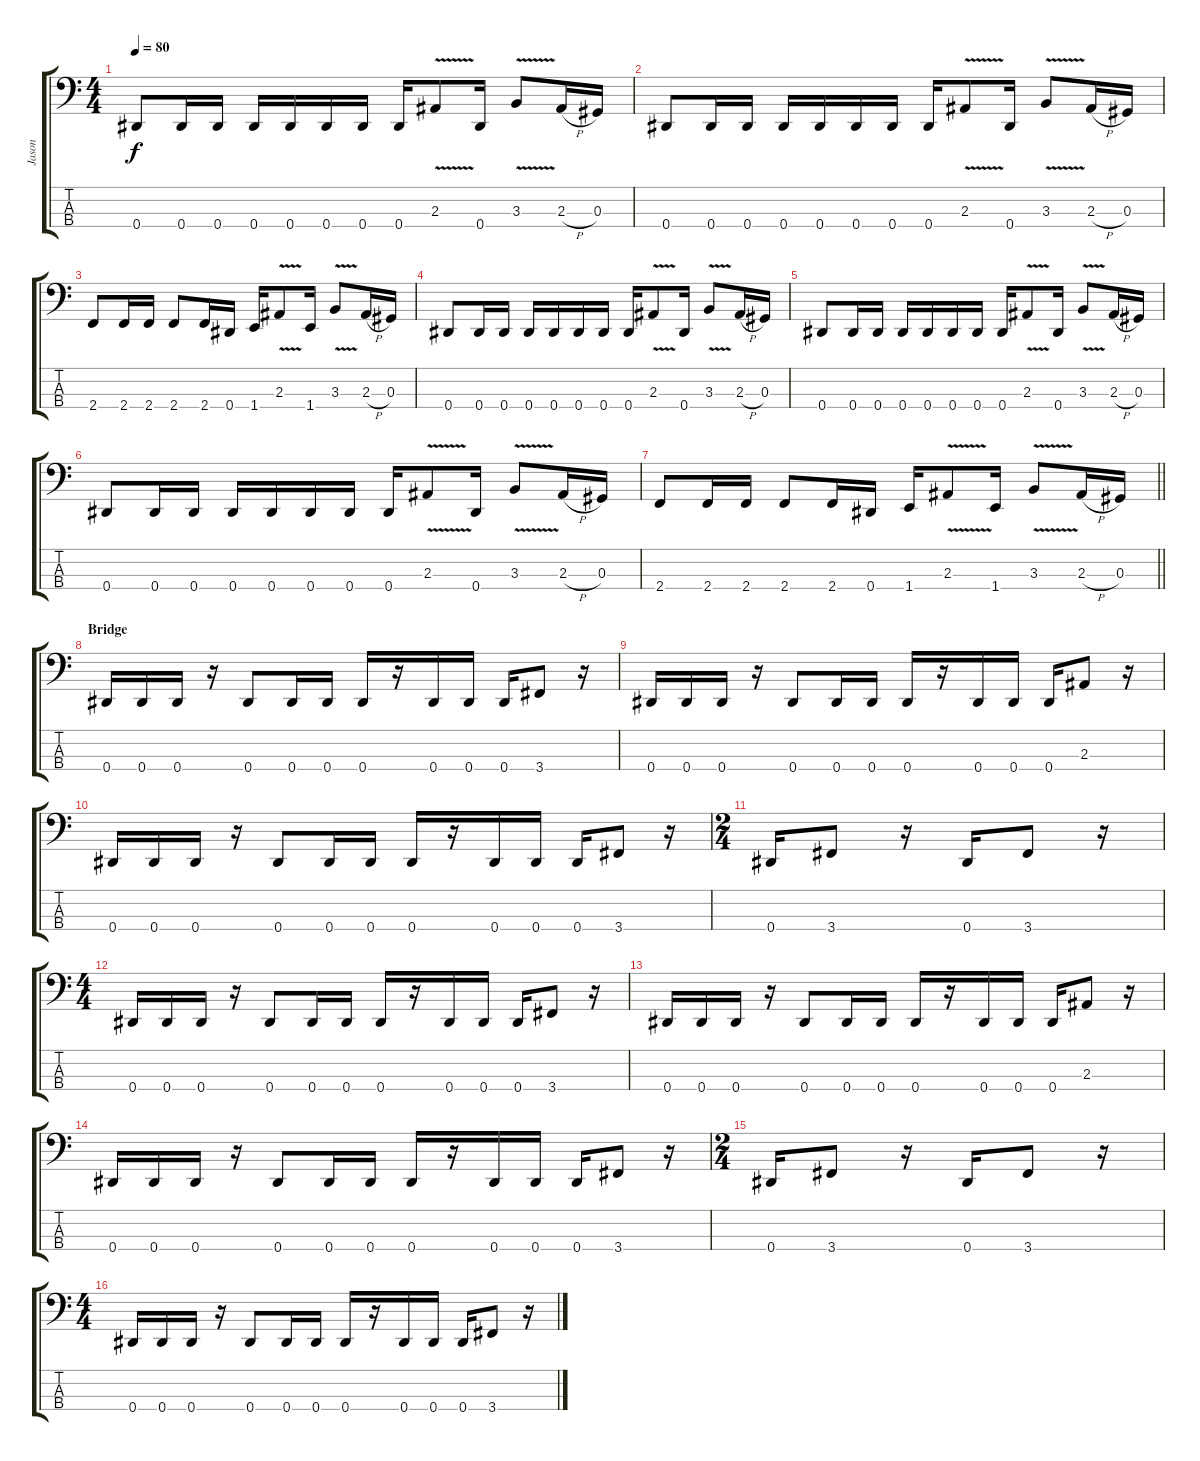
\track ("Jason" "Jason") {instrument electricbasspick}
\staff {score tabs}
\tuning (Gb2 Db2 Ab1 Eb1) {hide}
\ts (4 4)
\tempo 80
\clef f4
\ks c
0.4.8{dy f} 0.4.16 0.4.16 0.4.16 0.4.16 0.4.16 0.4.16 0.4.16 2.3{v}.8 0.4.16 3.3{v}.8 2.3{h}.16 0.3.16 |
0.4.8 0.4.16 0.4.16 0.4.16 0.4.16 0.4.16 0.4.16 0.4.16 2.3{v}.8 0.4.16 3.3{v}.8 2.3{h}.16 0.3.16 |
2.4.8 2.4.16 2.4.16 2.4.8 2.4.16 0.4.16 1.4.16 2.3{v}.8 1.4.16 3.3{v}.8 2.3{h}.16 0.3.16 |
0.4.8 0.4.16 0.4.16 0.4.16 0.4.16 0.4.16 0.4.16 0.4.16 2.3{v}.8 0.4.16 3.3{v}.8 2.3{h}.16 0.3.16 |
0.4.8 0.4.16 0.4.16 0.4.16 0.4.16 0.4.16 0.4.16 0.4.16 2.3{v}.8 0.4.16 3.3{v}.8 2.3{h}.16 0.3.16 |
0.4.8 0.4.16 0.4.16 0.4.16 0.4.16 0.4.16 0.4.16 0.4.16 2.3{v}.8 0.4.16 3.3{v}.8 2.3{h}.16 0.3.16 |
\barLineRight lightlight
2.4.8 2.4.16 2.4.16 2.4.8 2.4.16 0.4.16 1.4.16 2.3{v}.8 1.4.16 3.3{v}.8 2.3{h}.16 0.3.16 |
\section ("" "Bridge")
0.4.16 0.4.16 0.4.16 r.16 0.4.8 0.4.16 0.4.16 0.4.16 r.16 0.4.16 0.4.16 0.4.16 3.4.8 r.16 |
0.4.16 0.4.16 0.4.16 r.16 0.4.8 0.4.16 0.4.16 0.4.16 r.16 0.4.16 0.4.16 0.4.16 2.3.8 r.16 |
0.4.16 0.4.16 0.4.16 r.16 0.4.8 0.4.16 0.4.16 0.4.16 r.16 0.4.16 0.4.16 0.4.16 3.4.8 r.16 |
\ts (2 4)
0.4.16 3.4.8 r.16 0.4.16 3.4.8 r.16 |
\ts (4 4)
0.4.16 0.4.16 0.4.16 r.16 0.4.8 0.4.16 0.4.16 0.4.16 r.16 0.4.16 0.4.16 0.4.16 3.4.8 r.16 |
0.4.16 0.4.16 0.4.16 r.16 0.4.8 0.4.16 0.4.16 0.4.16 r.16 0.4.16 0.4.16 0.4.16 2.3.8 r.16 |
0.4.16 0.4.16 0.4.16 r.16 0.4.8 0.4.16 0.4.16 0.4.16 r.16 0.4.16 0.4.16 0.4.16 3.4.8 r.16 |
\ts (2 4)
0.4.16 3.4.8 r.16 0.4.16 3.4.8 r.16 |
\ts (4 4)
0.4.16 0.4.16 0.4.16 r.16 0.4.8 0.4.16 0.4.16 0.4.16 r.16 0.4.16 0.4.16 0.4.16 3.4.8 r.16
